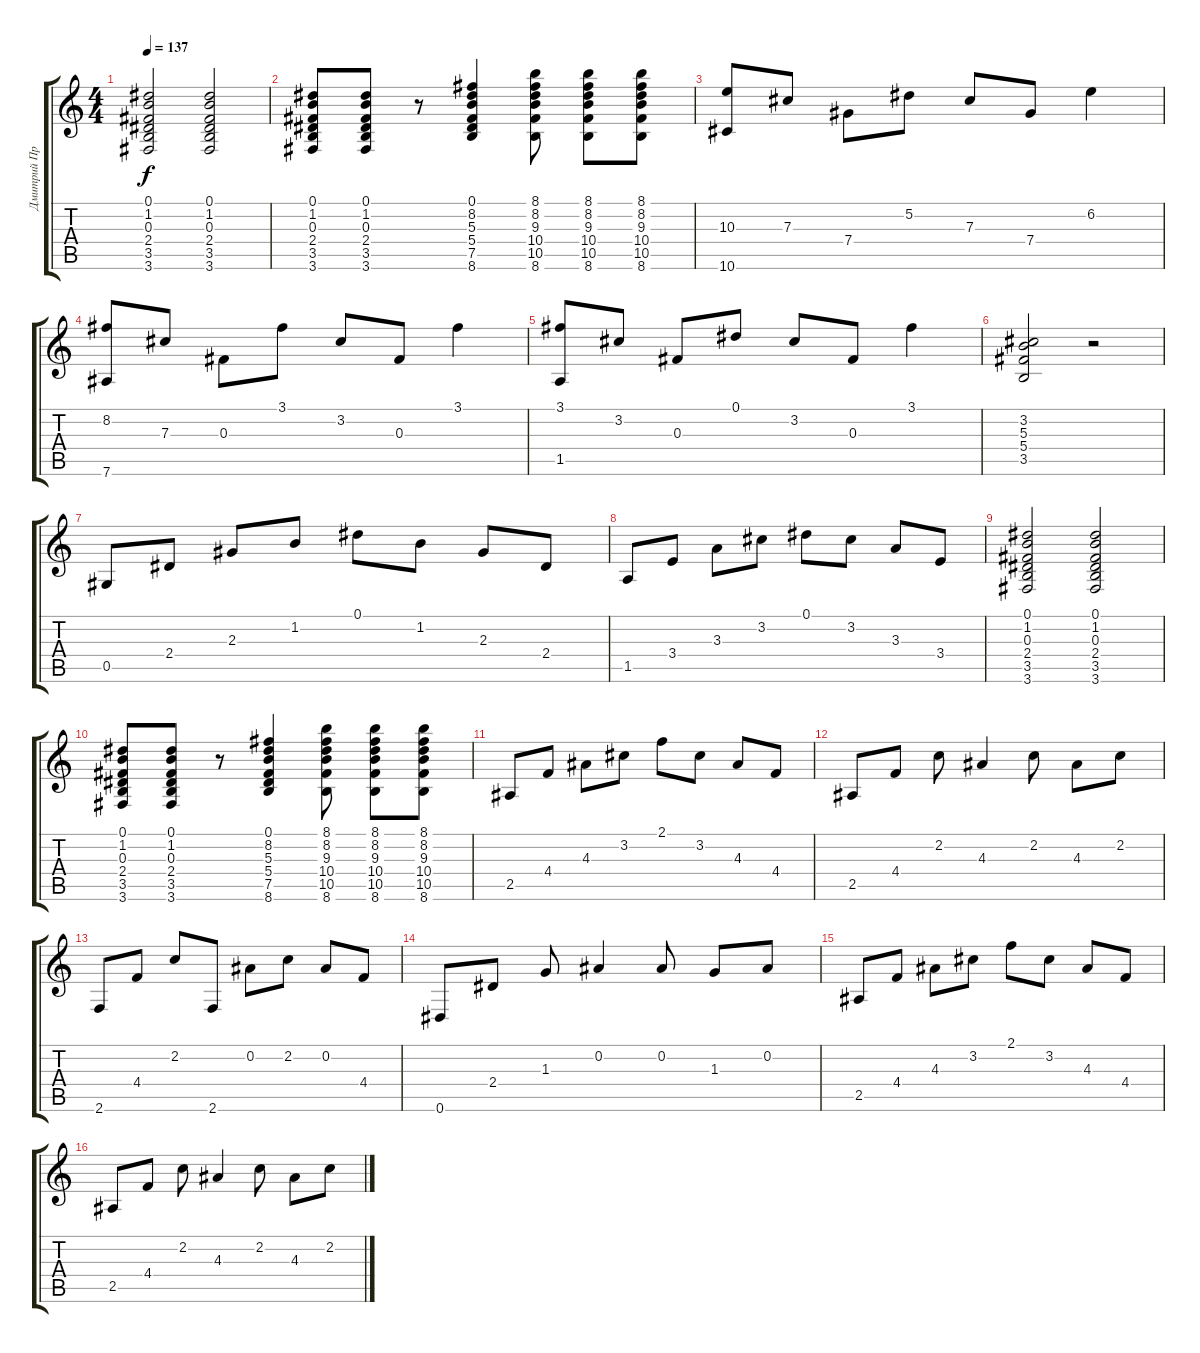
\track ("Дмитрий Процко" "Дмитрий Пр") {instrument acousticguitarsteel}
\staff {score tabs}
\tuning (Eb4 Bb3 Gb3 Db3 Ab2 Eb2) {hide}
\ts (4 4)
\tempo 137
\clef g2
\ks c
(0.1 1.2 0.3 2.4 3.5 3.6).2{dy f} (0.1 1.2 0.3 2.4 3.5 3.6).2 |
(0.1 1.2 0.3 2.4 3.5 3.6).8 (0.1 1.2 0.3 2.4 3.5 3.6).8 r.8 (0.1 8.2 5.3 5.4 7.5 8.6).4 (8.1 8.2 9.3 10.4 10.5 8.6).8 (8.1 8.2 9.3 10.4 10.5 8.6).8 (8.1 8.2 9.3 10.4 10.5 8.6).8 |
(10.3 10.6).8 7.3.8 7.4.8 5.2.8 7.3.8 7.4.8 6.2.4 |
(8.2 7.6).8 7.3.8 0.3.8 3.1.8 3.2.8 0.3.8 3.1.4 |
(3.1 1.5).8 3.2.8 0.3.8 0.1.8 3.2.8 0.3.8 3.1.4 |
(3.2 5.3 5.4 3.5).2 r.2 |
0.5.8 2.4.8 2.3.8 1.2.8 0.1.8 1.2.8 2.3.8 2.4.8 |
1.5.8 3.4.8 3.3.8 3.2.8 0.1.8 3.2.8 3.3.8 3.4.8 |
(0.1 1.2 0.3 2.4 3.5 3.6).2 (0.1 1.2 0.3 2.4 3.5 3.6).2 |
(0.1 1.2 0.3 2.4 3.5 3.6).8 (0.1 1.2 0.3 2.4 3.5 3.6).8 r.8 (0.1 8.2 5.3 5.4 7.5 8.6).4 (8.1 8.2 9.3 10.4 10.5 8.6).8 (8.1 8.2 9.3 10.4 10.5 8.6).8 (8.1 8.2 9.3 10.4 10.5 8.6).8 |
2.5.8{volume 9} 4.4.8 4.3.8 3.2.8 2.1.8 3.2.8 4.3.8 4.4.8 |
2.5.8 4.4.8 2.2.8 4.3.4 2.2.8 4.3.8 2.2.8 |
2.6.8 4.4.8 2.2.8 2.6.8 0.2.8 2.2.8 0.2.8 4.4.8 |
0.6.8 2.4.8 1.3.8 0.2.4 0.2.8 1.3.8 0.2.8 |
2.5.8 4.4.8 4.3.8 3.2.8 2.1.8 3.2.8 4.3.8 4.4.8 |
2.5.8 4.4.8 2.2.8 4.3.4 2.2.8 4.3.8 2.2.8
